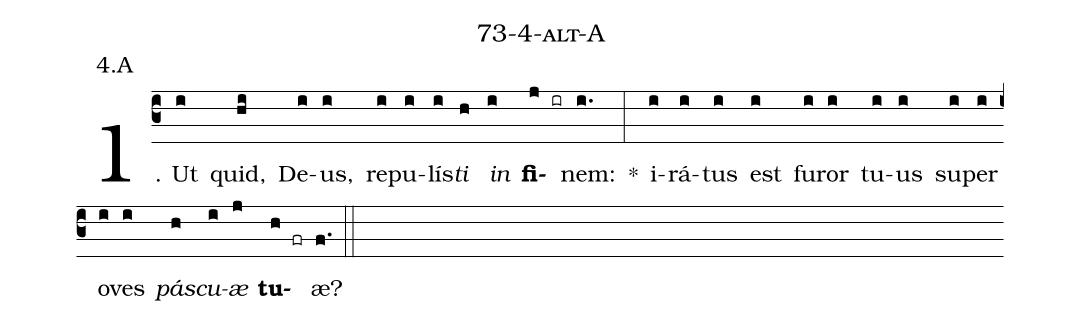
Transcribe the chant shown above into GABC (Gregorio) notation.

name: 73-4-alt-A;
annotation: 4.A;
%%
(c3)1. Ut(i) quid,(hi) De(i)us,(i) re(i)pu(i)lís(i)<i>ti</i>(h) <i>in</i>(i) <b>fi</b>(j ir)nem:(i.) *(:) i(i)rá(i)tus(i) est(i) fu(i)ror(i) tu(i)us(i) su(i)per(i) o(i)ves(i) <i>pás</i>(h)<i>cu</i>(i)<i>æ</i>(j) <b>tu</b>(h fr)æ?(f.) (::)
